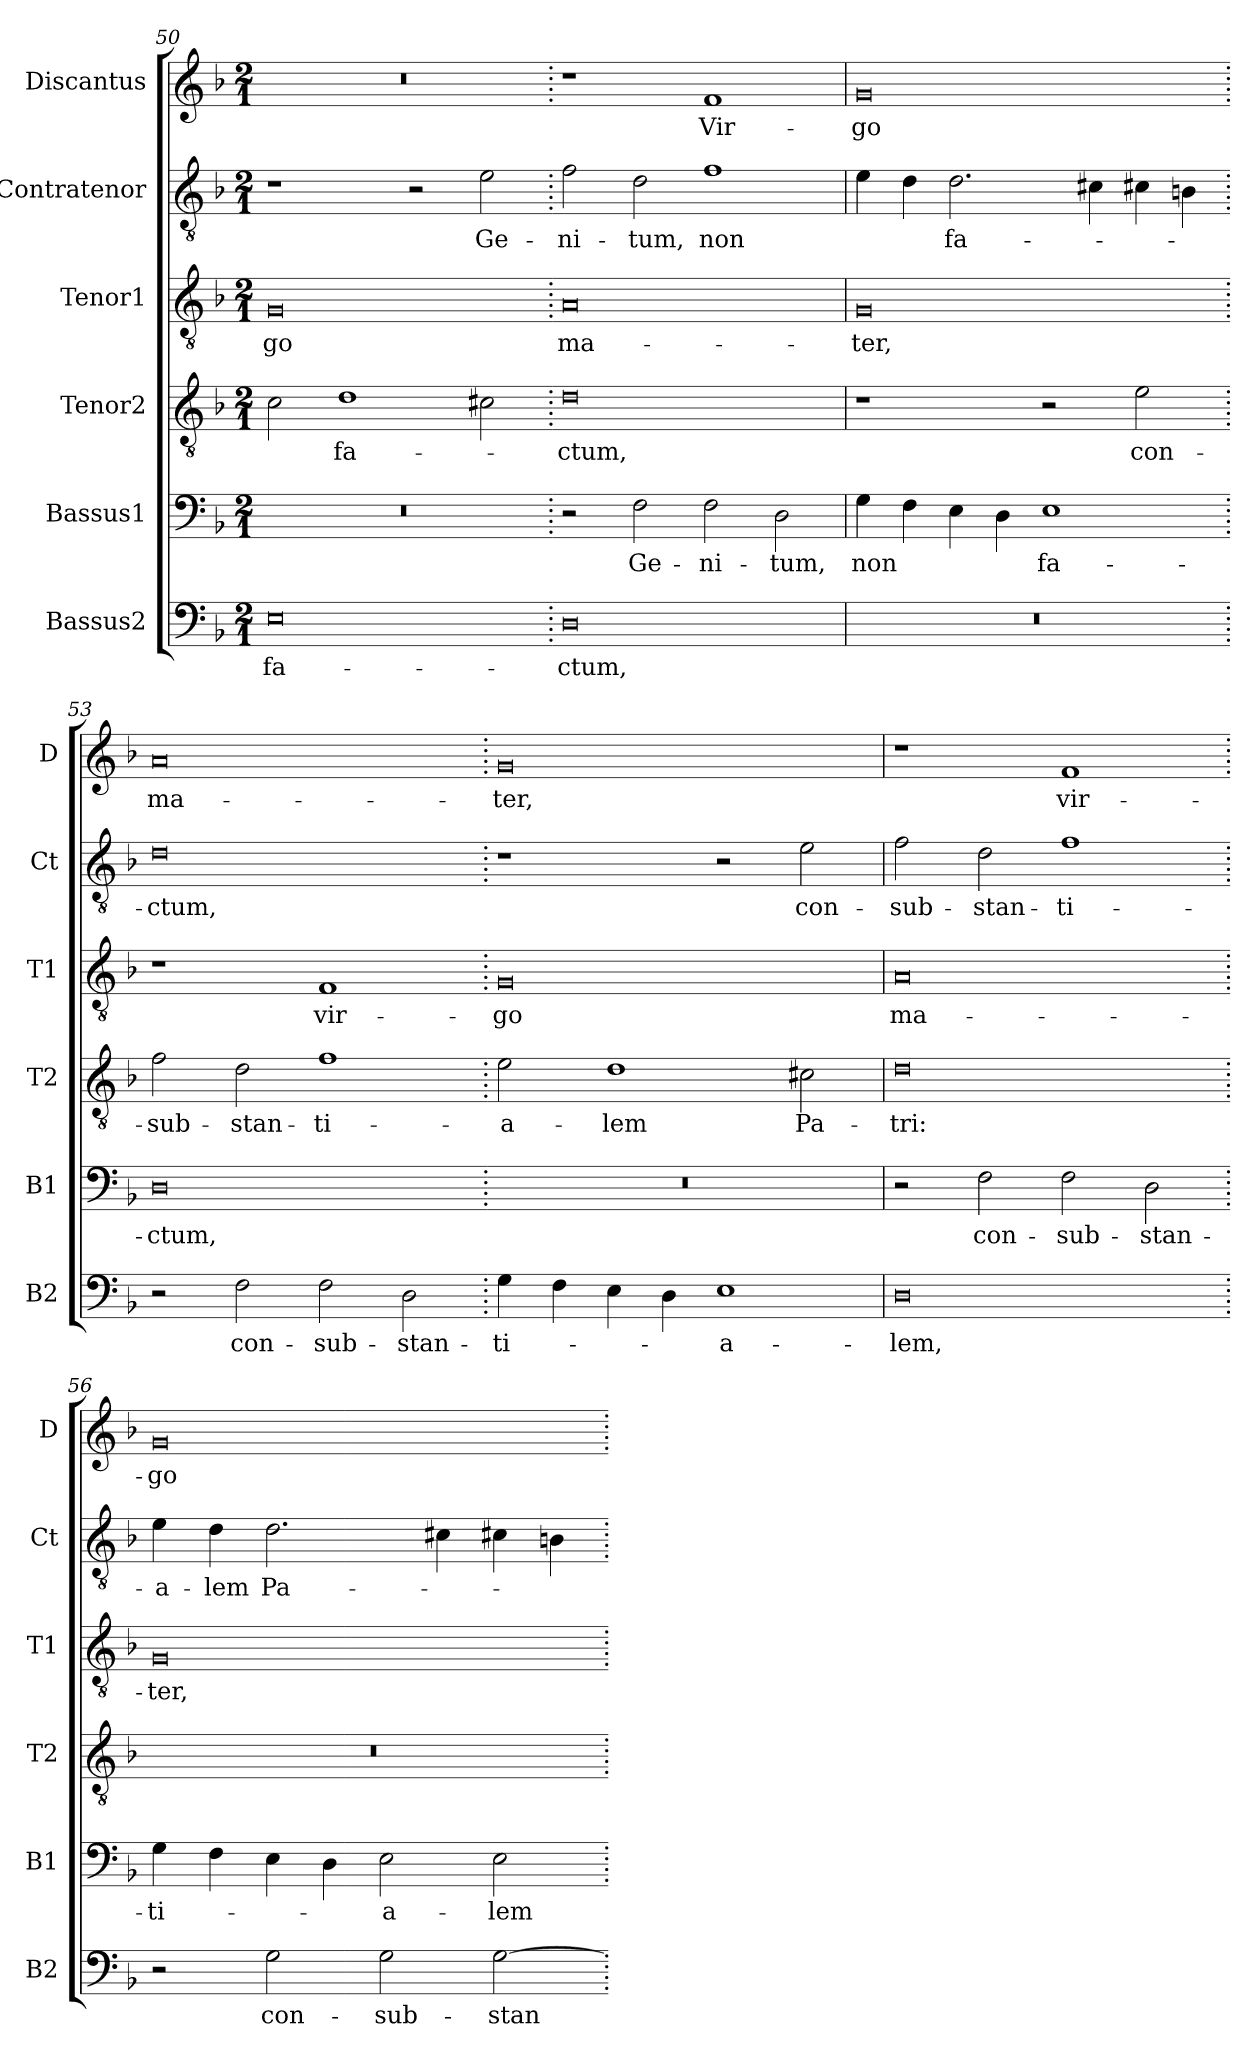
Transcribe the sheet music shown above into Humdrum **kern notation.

**kern	**text	**kern	**text	**kern	**text	**kern	**text	**kern	**text	**kern	**text
*part6	*part6	*part5	*part5	*part4	*part4	*part3	*part3	*part2	*part2	*part1	*part1
*staff6	*staff6	*staff5	*staff5	*staff4	*staff4	*staff3	*staff3	*staff2	*staff2	*staff1	*staff1
*I"Bassus2	*	*I"Bassus1	*	*I"Tenor2	*	*I"Tenor1	*	*I"Contratenor	*	*I"Discantus	*
*I'B2	*	*I'B1	*	*I'T2	*	*I'T1	*	*I'Ct	*	*I'D	*
*clefF4	*	*clefF4	*	*clefGv2	*	*clefGv2	*	*clefGv2	*	*clefG2	*
*k[b-]	*	*k[b-]	*	*k[b-]	*	*k[b-]	*	*k[b-]	*	*k[b-]	*
*M2/1	*	*M2/1	*	*M2/1	*	*M2/1	*	*M2/1	*	*M2/1	*
=50	=50	=50	=50	=50	=50	=50	=50	=50	=50	=50	=50
0E	fa-	0r	.	2c\	.	0G	-go	1r	.	0r	.
.	.	.	.	1d	fa-	.	.	.	.	.	.
.	.	.	.	.	.	.	.	2r	.	.	.
.	.	.	.	2c#X\	.	.	.	2e\	Ge-	.	.
=51.	=51.	=51.	=51.	=51.	=51.	=51.	=51.	=51.	=51.	=51.	=51.
0D	-ctum,	2r	.	0d	-ctum,	0A	ma-	2f\	-ni-	1r	.
.	.	2F\	Ge-	.	.	.	.	2d\	-tum,	.	.
.	.	2F\	-ni-	.	.	.	.	1f	non	1f	Vir-
.	.	2D\	-tum,	.	.	.	.	.	.	.	.
=52	=52	=52	=52	=52	=52	=52	=52	=52	=52	=52	=52
0r	.	4G\	non	1r	.	0G	-ter,	4e\	.	0g	-go
.	.	4F\	.	.	.	.	.	4d\	.	.	.
.	.	4E\	.	.	.	.	.	2.d\	fa-	.	.
.	.	4D\	.	.	.	.	.	.	.	.	.
.	.	1E	fa-	2r	.	.	.	.	.	.	.
.	.	.	.	.	.	.	.	4c#X\	.	.	.
.	.	.	.	2e\	con-	.	.	4c#X\	.	.	.
.	.	.	.	.	.	.	.	4Bn\	.	.	.
=53.	=53.	=53.	=53.	=53.	=53.	=53.	=53.	=53.	=53.	=53.	=53.
2r	.	0D	-ctum,	2f\	-sub-	1r	.	0d	-ctum,	0a	ma-
2F\	con-	.	.	2d\	-stan-	.	.	.	.	.	.
2F\	-sub-	.	.	1f	-ti-	1F	vir-	.	.	.	.
2D\	-stan-	.	.	.	.	.	.	.	.	.	.
=54.	=54.	=54.	=54.	=54.	=54.	=54.	=54.	=54.	=54.	=54.	=54.
4G\	-ti-	0r	.	2e\	-a-	0G	-go	1r	.	0g	-ter,
4F\	.	.	.	.	.	.	.	.	.	.	.
4E\	.	.	.	1d	-lem	.	.	.	.	.	.
4D\	.	.	.	.	.	.	.	.	.	.	.
1E	-a-	.	.	.	.	.	.	2r	.	.	.
.	.	.	.	2c#X\	Pa-	.	.	2e\	con-	.	.
=55	=55	=55	=55	=55	=55	=55	=55	=55	=55	=55	=55
0D	-lem,	2r	.	0d	-tri:	0A	ma-	2f\	-sub-	1r	.
.	.	2F\	con-	.	.	.	.	2d\	-stan-	.	.
.	.	2F\	-sub-	.	.	.	.	1f	-ti-	1f	vir-
.	.	2D\	-stan-	.	.	.	.	.	.	.	.
=56.	=56.	=56.	=56.	=56.	=56.	=56.	=56.	=56.	=56.	=56.	=56.
2r	.	4G\	-ti-	0r	.	0G	-ter,	4e\	-a-	0g	-go
.	.	4F\	.	.	.	.	.	4d\	-lem	.	.
2G\	con-	4E\	.	.	.	.	.	2.d\	Pa-	.	.
.	.	4D\	.	.	.	.	.	.	.	.	.
2G\	-sub-	2E\	-a-	.	.	.	.	.	.	.	.
.	.	.	.	.	.	.	.	4c#X\	.	.	.
[2G\	-stan-	2E\	-lem	.	.	.	.	4c#X\	.	.	.
.	.	.	.	.	.	.	.	4Bn\	.	.	.
=.	=.	=.	=.	=.	=.	=.	=.	=.	=.	=.	=.
*-	*-	*-	*-	*-	*-	*-	*-	*-	*-	*-	*-
